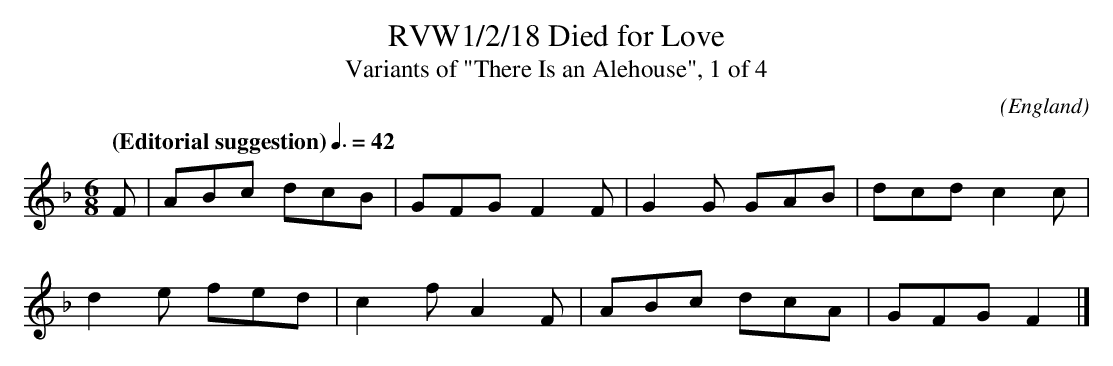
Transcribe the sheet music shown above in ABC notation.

X:1
T:RVW1/2/18 Died for Love
T: Variants of "There Is an Alehouse", 1 of 4
C: (England)
L:1/8
Q: "(Editorial suggestion)" 3/8=42
M:6/8
K:F
F | ABc dcB | GFG F2 F | G2 G GAB | dcd c2 c |$
d2 e fed | c2 f A2 F | ABc dcA | GFG F2 |]$
